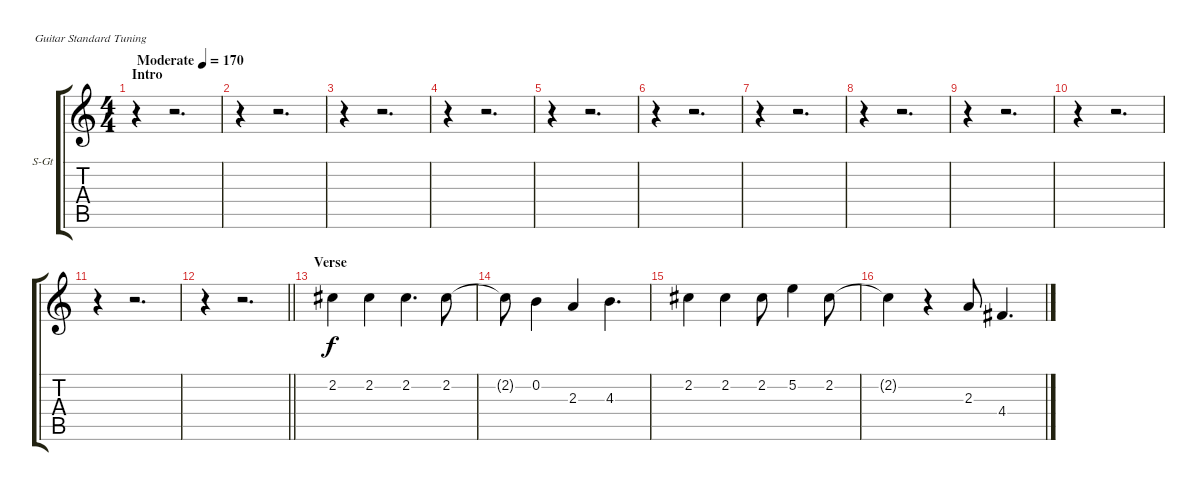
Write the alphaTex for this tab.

\bracketExtendMode groupsimilarinstruments
\firstSystemTrackNameOrientation horizontal
\otherSystemsTrackNameOrientation horizontal
\track ("Vocals" "S-Gt") {mute instrument altosax}
\staff {score tabs}
\tuning (E4 B3 G3 D3 A2 E2)
\displaytranspose 12
\ts (4 4)
\beaming (8 2 2 2 2)
\section ("" "Intro")
\tempo (170 "Moderate")
\clef g2
\ks c
r.4{dy f instrument altosax} r.2{d} |
r.4 r.2{d} |
r.4 r.2{d} |
r.4 r.2{d} |
r.4 r.2{d} |
r.4 r.2{d} |
r.4 r.2{d} |
r.4 r.2{d} |
r.4 r.2{d} |
r.4 r.2{d} |
r.4 r.2{d} |
\barLineRight lightlight
r.4 r.2{d} |
\section ("" "Verse")
2.2.4 2.2.4 2.2.4{d} 2.2.8 |
2.2{t}.8 0.2.4 2.3.4 4.3.4{d} |
2.2.4 2.2.4 2.2.8 5.2.4 2.2.8 |
2.2{t}.4 r.4 2.3.8 4.4.4{d}
